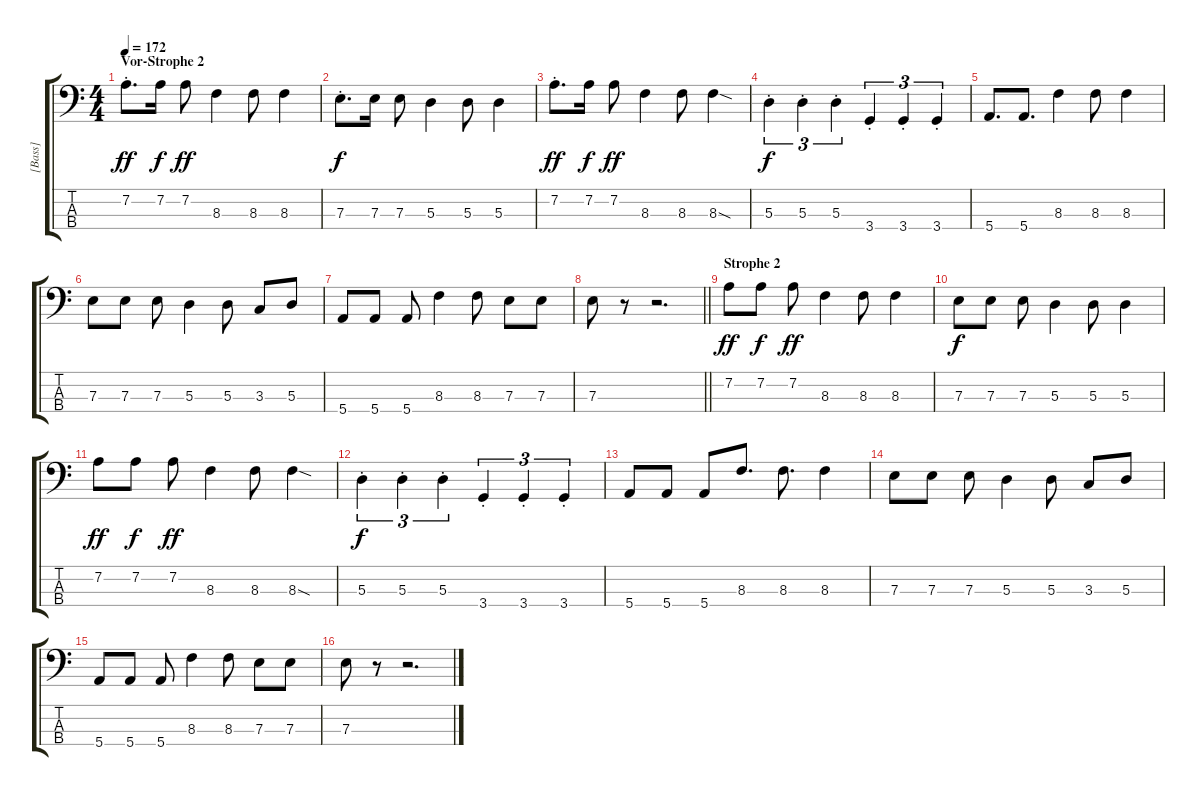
\track ("[Bass]" "[Bass]") {instrument electricbassfinger}
\staff {score tabs}
\tuning (G2 D2 A1 E1) {hide}
\ts (4 4)
\section ("" "Vor-Strophe 2")
\tempo 172
\clef f4
\ks c
7.2{st}.8{d dy ff} 7.2.16{dy f} 7.2.8{dy ff} 8.3.4 8.3.8 8.3.4 |
7.3{st}.8{d dy f} 7.3.16 7.3.8 5.3.4 5.3.8 5.3.4 |
7.2{st}.8{d dy ff} 7.2.16{dy f} 7.2.8{dy ff} 8.3.4 8.3.8 8.3{sod}.4 |
5.3{st}.4{tu (3 2) dy f} 5.3{st}.4{tu (3 2)} 5.3{st}.4{tu (3 2)} 3.4{st}.4{tu (3 2)} 3.4{st}.4{tu (3 2)} 3.4{st}.4{tu (3 2)} |
5.4.8{d} 5.4.8{d} 8.3.4 8.3.8 8.3.4 |
7.3.8 7.3.8 7.3.8 5.3.4 5.3.8 3.3.8 5.3.8 |
5.4.8 5.4.8 5.4.8 8.3.4 8.3.8 7.3.8 7.3.8 |
\barLineRight lightlight
7.3.8 r.8 r.2{d} |
\section ("" "Strophe 2")
7.2.8{dy ff} 7.2.8{dy f} 7.2.8{dy ff} 8.3.4 8.3.8 8.3.4 |
7.3.8{dy f} 7.3.8 7.3.8 5.3.4 5.3.8 5.3.4 |
7.2.8{dy ff} 7.2.8{dy f} 7.2.8{dy ff} 8.3.4 8.3.8 8.3{sod}.4 |
5.3{st}.4{tu (3 2) dy f} 5.3{st}.4{tu (3 2)} 5.3{st}.4{tu (3 2)} 3.4{st}.4{tu (3 2)} 3.4{st}.4{tu (3 2)} 3.4{st}.4{tu (3 2)} |
5.4.8 5.4.8 5.4.8 8.3.8{d} 8.3.8{d} 8.3.4 |
7.3.8 7.3.8 7.3.8 5.3.4 5.3.8 3.3.8 5.3.8 |
5.4.8 5.4.8 5.4.8 8.3.4 8.3.8 7.3.8 7.3.8 |
7.3.8 r.8 r.2{d}
